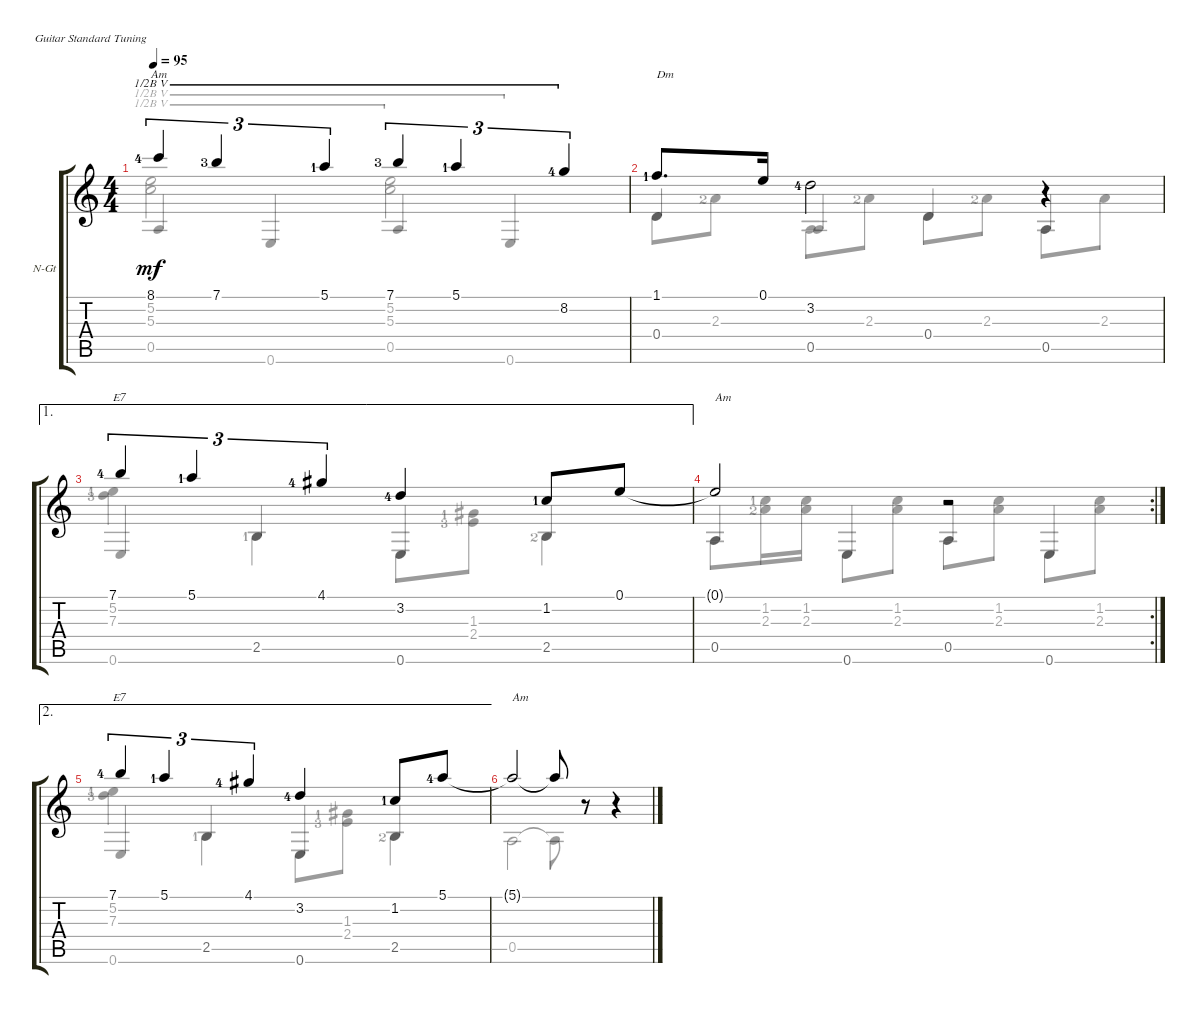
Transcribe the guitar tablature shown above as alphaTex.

\defaultSystemsLayout 4
\bracketExtendMode groupsimilarinstruments
\firstSystemTrackNameOrientation horizontal
\otherSystemsTrackNameOrientation horizontal
\track ("Nylon Guitar" "N-Gt") {instrument acousticguitarnylon}
\staff {score tabs}
\tuning (E4 B3 G3 D3 A2 E2)
\voice
\ts (4 4)
\tempo 95
\clef g2
\scale
1.03909
\ks aminor
8.1{lf 5}.4{tu (3 2) txt "Am" dy mf barre (5 half)} 7.1{lf 4}.4{tu (3 2) barre (5 half)} 5.1{lf 2}.4{tu (3 2) barre (5 half)} 7.1{lf 4}.4{tu (3 2) barre (5 half)} 5.1{lf 2}.4{tu (3 2) barre (5 half)} 8.2{lf 5}.4{tu (3 2) barre (5 half)} |
\scale
0.960908 1.1{lf 2}.8{d txt "Dm"} 0.1.16 3.2{lf 5}.2 r.4{beam invert} |
\ae 1
\scale
1.03909 7.1{lf 5}.4{tu (3 2) txt "E7"} 5.1{lf 2}.4{tu (3 2)} 4.1{lf 5}.4{tu (3 2)} 3.2{lf 5}.4 1.2{lf 2}.8 0.1.8 |
\rc 2
\scale
0.960908 0.1{t}.2{txt "Am"} r.2 |
\ae 2
\scale
1.03909 7.1{lf 5}.4{tu (3 2) txt "E7"} 5.1{lf 2}.4{tu (3 2)} 4.1{lf 5}.4{tu (3 2)} 3.2{lf 5}.4 1.2{lf 2}.8 5.1{lf 5}.8 |
\scale
0.960908 5.1{t}.2{txt "Am"} 5.1{t}.8 r.8 r.4
\voice
\clef g2
\ottava regular
\simile none
\scale
1.03909
\ks aminor
0.5.4{dy mf barre (5 half) beam invert} 0.6.4{barre (5 half) beam invert} 0.5.4{barre (5 half) beam invert} 0.6.4{barre (5 half) beam invert} |
\scale
0.960908 0.4.4{beam invert} 0.5.4{beam invert} 0.4.4{beam invert} 0.5.4{beam invert} |
\scale
1.03909 0.6.4{beam invert} 2.5{lf 2}.4{beam invert} 0.6.4{beam invert} 2.5{lf 3}.4{beam invert} |
\scale
0.960908 0.5.4{beam invert} 0.6.4{beam invert} 0.5.4{beam invert} 0.6.4{beam invert} |
\scale
1.03909 0.6.4{beam invert} 2.5{lf 2}.4{beam invert} 0.6.4{beam invert} 2.5{lf 3}.4{beam invert} |
\scale
0.960908 0.5.2 0.5{t}.8 r.8 r.4
\voice
\clef g2
\ottava regular
\simile none
\scale
1.03909
\ks aminor
(5.3 5.2).2{dy mf barre (5 half)} (5.2 5.3).2{barre (5 half)} |
\scale
0.960908 0.4.8 2.3{lf 3}.8 0.5.8 2.3{lf 3}.8 0.4.8 2.3{lf 3}.8 0.5.8 2.3.8 |
\scale
1.03909 (7.3{lf 4} 5.2{lf 2}).4 2.5.4 0.6.8 (1.3{lf 2} 2.4{lf 4}).8 2.5.4 |
\scale
0.960908 0.5.8 (2.3{lf 3} 1.2{lf 2}).16 (2.3 1.2).16 0.6.8 (2.3 1.2).8 0.5.8 (2.3 1.2).8 0.6.8 (2.3 1.2).8 |
\scale
1.03909 (7.3{lf 4} 5.2{lf 2}).4 2.5.4 0.6.8 (1.3{lf 2} 2.4{lf 4}).8 2.5.4 |
\scale
0.960908
